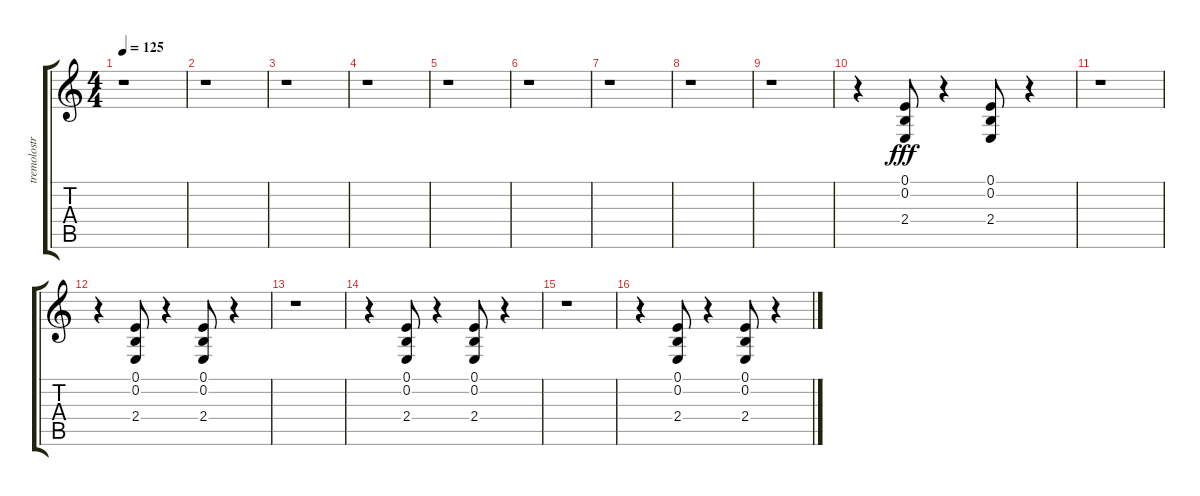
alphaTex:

\track ("tremolostr" "tremolostr") {instrument tremolostrings}
\staff {score tabs}
\tuning (E4 B3 G3 D3 A2 E2) {hide}
\ts (4 4)
\tempo 125
\clef g2
\ks c
r.1{dy f} |
r.1 |
r.1 |
r.1 |
r.1 |
r.1 |
r.1 |
r.1 |
r.1 |
r.4 (0.1 0.2 2.4).8{dy fff} r.4 (0.1 0.2 2.4).8 r.4 |
r.1 |
r.4 (0.1 0.2 2.4).8 r.4 (0.1 0.2 2.4).8 r.4 |
r.1 |
r.4 (0.1 0.2 2.4).8 r.4 (0.1 0.2 2.4).8 r.4 |
r.1 |
r.4 (0.1 0.2 2.4).8 r.4 (0.1 0.2 2.4).8 r.4
